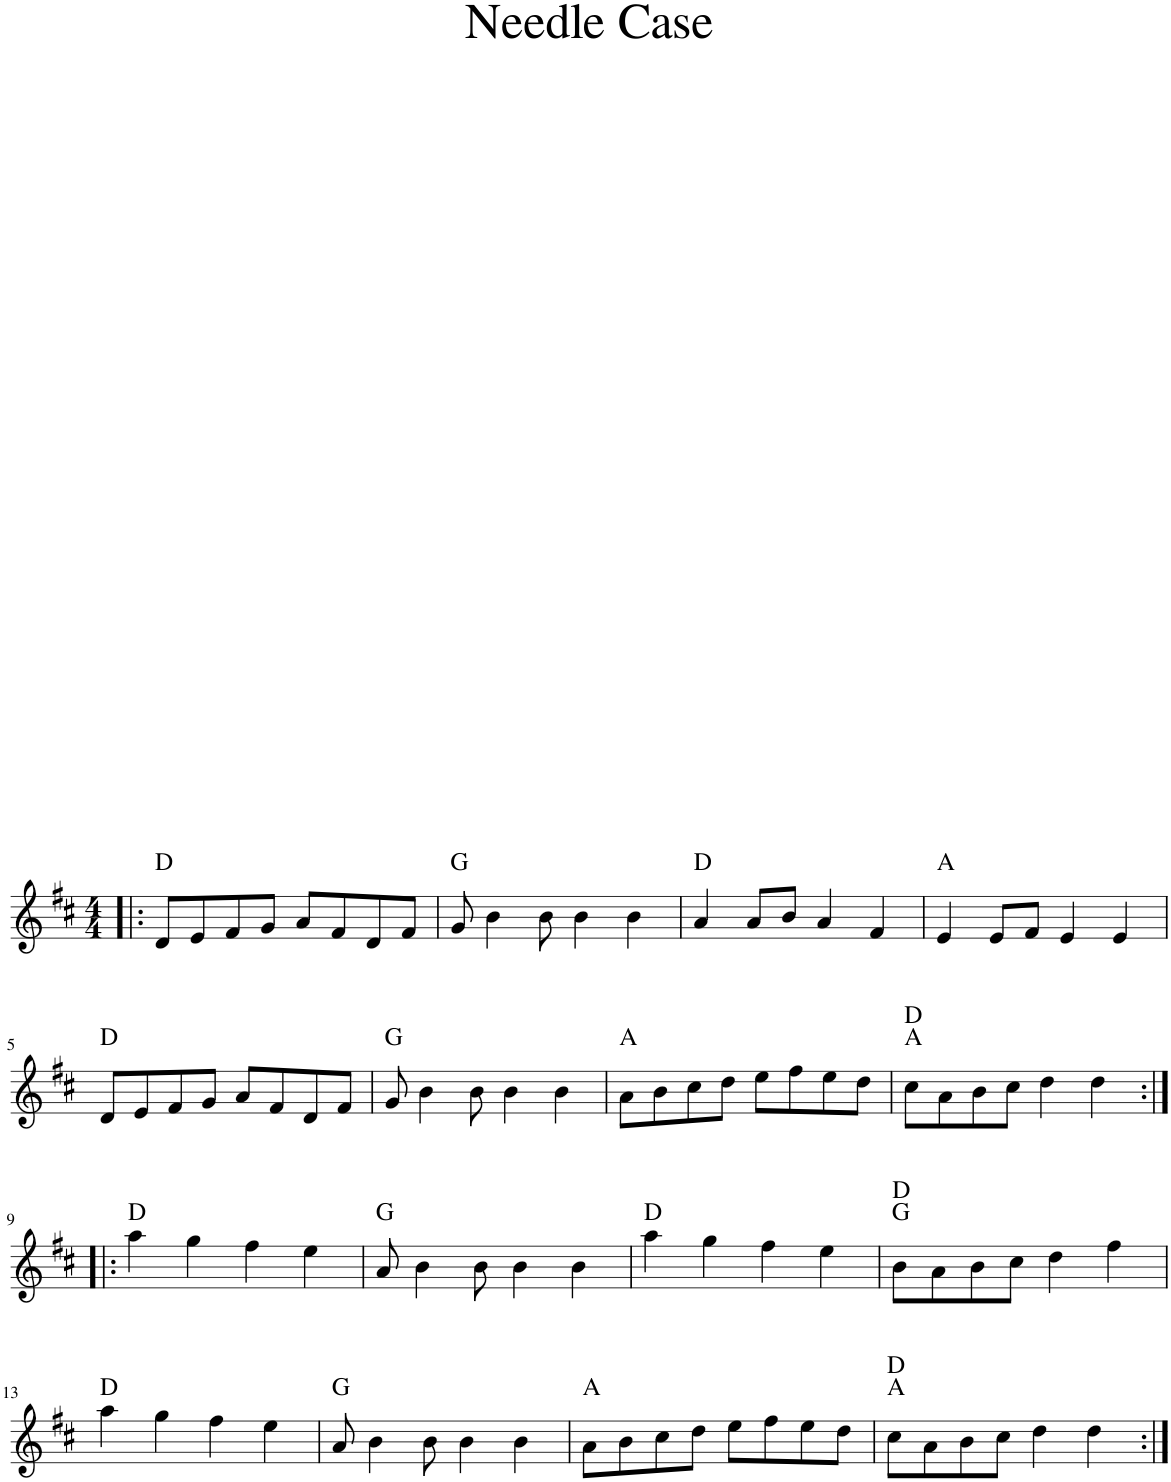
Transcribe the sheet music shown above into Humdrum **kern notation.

**kern	**harte
*part1	*part1
*staff1	*
*I"Needle Case	*
*clefG2	*
*k[f#c#]	*
*M4/4	*
=1!|:	=1!|:
8d/L	D:maj
8e/	.
8f#/	.
8g/J	.
8a/L	.
8f#/	.
8d/	.
8f#/J	.
=2	=2
8g/	G:maj
4b\	.
8b\	.
4b\	.
4b\	.
=3	=3
4a/	D:maj
8a/L	.
8b/J	.
4a/	.
4f#/	.
=4	=4
4e/	A:maj
8e/L	.
8f#/J	.
4e/	.
4e/	.
!!LO:LB:g=z
=5	=5
8d/L	D:maj
8e/	.
8f#/	.
8g/J	.
8a/L	.
8f#/	.
8d/	.
8f#/J	.
=6	=6
8g/	G:maj
4b\	.
8b\	.
4b\	.
4b\	.
=7	=7
8a\L	A:maj
8b\	.
8cc#\	.
8dd\J	.
8ee\L	.
8ff#\	.
8ee\	.
8dd\J	.
=8	=8
8cc#\L	A:maj D:maj
8a\	.
8b\	.
8cc#\J	.
4dd\	.
4dd\	.
!!LO:LB:g=z
=9:|!|:	=9:|!|:
4aa\	D:maj
4gg\	.
4ff#\	.
4ee\	.
=10	=10
8a/	G:maj
4b\	.
8b\	.
4b\	.
4b\	.
=11	=11
4aa\	D:maj
4gg\	.
4ff#\	.
4ee\	.
=12	=12
8b\L	G:maj D:maj
8a\	.
8b\	.
8cc#\J	.
4dd\	.
4ff#\	.
!!LO:LB:g=z
=13	=13
4aa\	D:maj
4gg\	.
4ff#\	.
4ee\	.
=14	=14
8a/	G:maj
4b\	.
8b\	.
4b\	.
4b\	.
=15	=15
8a\L	A:maj
8b\	.
8cc#\	.
8dd\J	.
8ee\L	.
8ff#\	.
8ee\	.
8dd\J	.
=16	=16
8cc#\L	A:maj D:maj
8a\	.
8b\	.
8cc#\J	.
4dd\	.
4dd\	.
=:|!	=:|!
*-	*-
